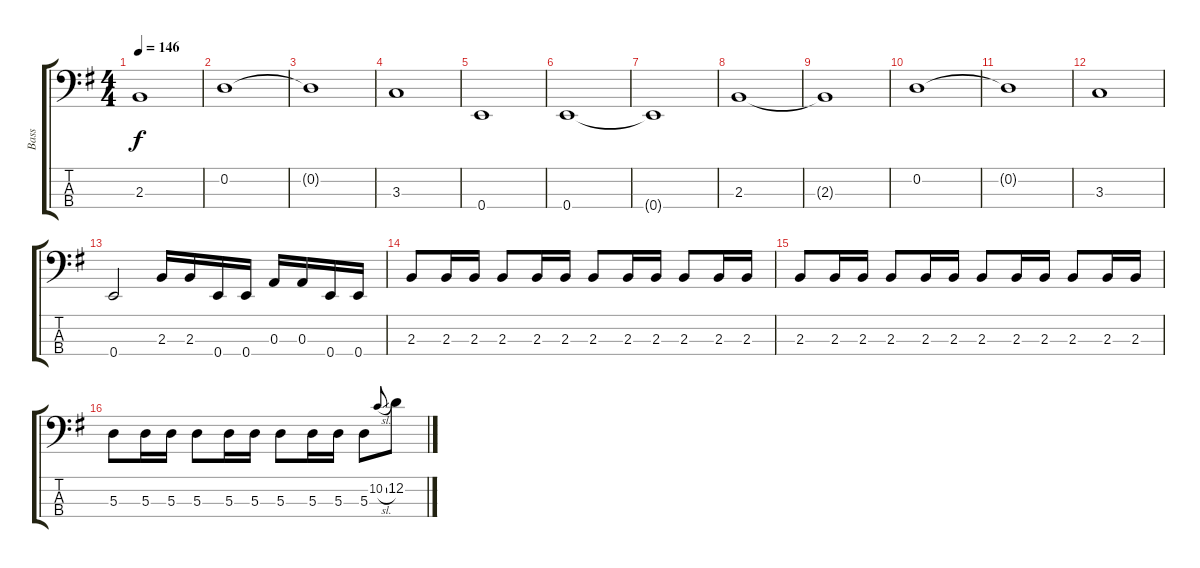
\track ("Bass" "Bass") {instrument electricbasspick}
\staff {score tabs}
\tuning (G2 D2 A1 E1) {hide}
\ts (4 4)
\tempo 146
\clef f4
\ks eminor
2.3{t}.1{dy f} |
0.2.1 |
0.2{t}.1 |
3.3.1 |
0.4.1 |
0.4.1 |
0.4{t}.1 |
2.3.1 |
2.3{t}.1 |
0.2.1 |
0.2{t}.1 |
3.3.1 |
0.4.2 2.3.16 2.3.16 0.4.16 0.4.16 0.3.16 0.3.16 0.4.16 0.4.16 |
2.3.8 2.3.16 2.3.16 2.3.8 2.3.16 2.3.16 2.3.8 2.3.16 2.3.16 2.3.8 2.3.16 2.3.16 |
2.3.8 2.3.16 2.3.16 2.3.8 2.3.16 2.3.16 2.3.8 2.3.16 2.3.16 2.3.8 2.3.16 2.3.16 |
5.3.8 5.3.16 5.3.16 5.3.8 5.3.16 5.3.16 5.3.8 5.3.16 5.3.16 5.3.8 10.2{sl}.8{gr onbeat} 12.2.8
